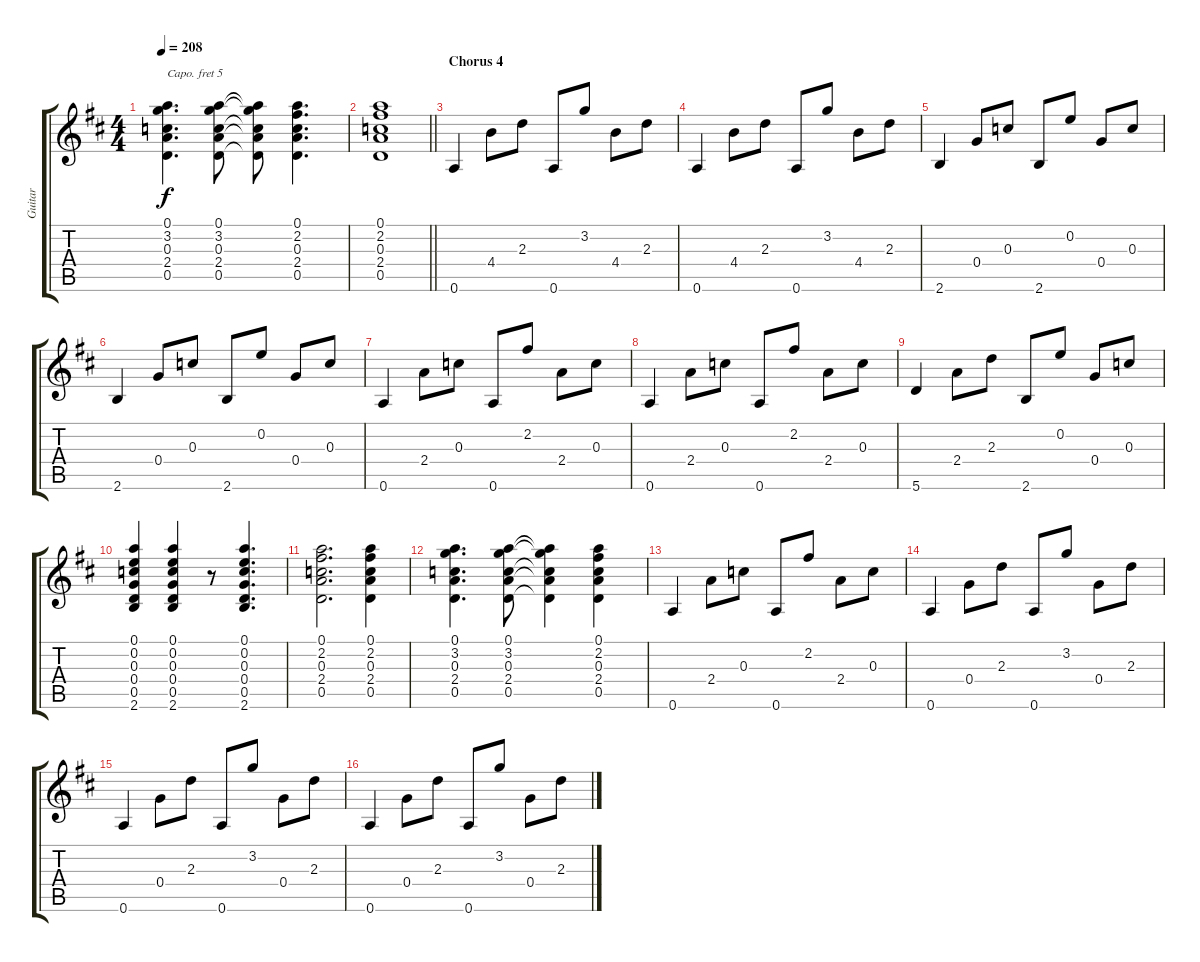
\track ("Guitar" "Guitar") {instrument acousticguitarnylon}
\staff {score tabs}
\capo 5
\tuning (E4 B3 G3 D3 A2 E2) {hide}
\ts (4 4)
\tempo 208
\clef g2
\ks d
(0.1 3.2 0.3 2.4 0.5).4{d dy f} (0.1 3.2 0.3 2.4 0.5).8 (0.1{t} 3.2{t} 0.3{t} 2.4{t} 0.5{t}).8 (0.1 2.2 0.3 2.4 0.5).4{d} |
\barLineRight lightlight
(0.1 2.2 0.3 2.4 0.5).1 |
\section ("" "Chorus 4")
0.6.4 4.4.8 2.3.8 0.6.8 3.2.8 4.4.8 2.3.8 |
0.6.4 4.4.8 2.3.8 0.6.8 3.2.8 4.4.8 2.3.8 |
2.6.4 0.4.8 0.3.8 2.6.8 0.2.8 0.4.8 0.3.8 |
2.6.4 0.4.8 0.3.8 2.6.8 0.2.8 0.4.8 0.3.8 |
0.6.4 2.4.8 0.3.8 0.6.8 2.2.8 2.4.8 0.3.8 |
0.6.4 2.4.8 0.3.8 0.6.8 2.2.8 2.4.8 0.3.8 |
5.6.4 2.4.8 2.3.8 2.6.8 0.2.8 0.4.8 0.3.8 |
(0.1 0.2 0.3 0.4 0.5 2.6).4 (0.1 0.2 0.3 0.4 0.5 2.6).4 r.8 (0.1 0.2 0.3 0.4 0.5 2.6).4{d} |
(0.1 2.2 0.3 2.4 0.5).2{d} (0.1 2.2 0.3 2.4 0.5).4 |
(0.1 3.2 0.3 2.4 0.5).4{d} (0.1 3.2 0.3 2.4 0.5).8 (0.1{t} 3.2{t} 0.3{t} 2.4{t} 0.5{t}).4 (0.1 2.2 0.3 2.4 0.5).4 |
0.6.4 2.4.8 0.3.8 0.6.8 2.2.8 2.4.8 0.3.8 |
0.6.4 0.4.8 2.3.8 0.6.8 3.2.8 0.4.8 2.3.8 |
0.6.4 0.4.8 2.3.8 0.6.8 3.2.8 0.4.8 2.3.8 |
0.6.4 0.4.8 2.3.8 0.6.8 3.2.8 0.4.8 2.3.8
